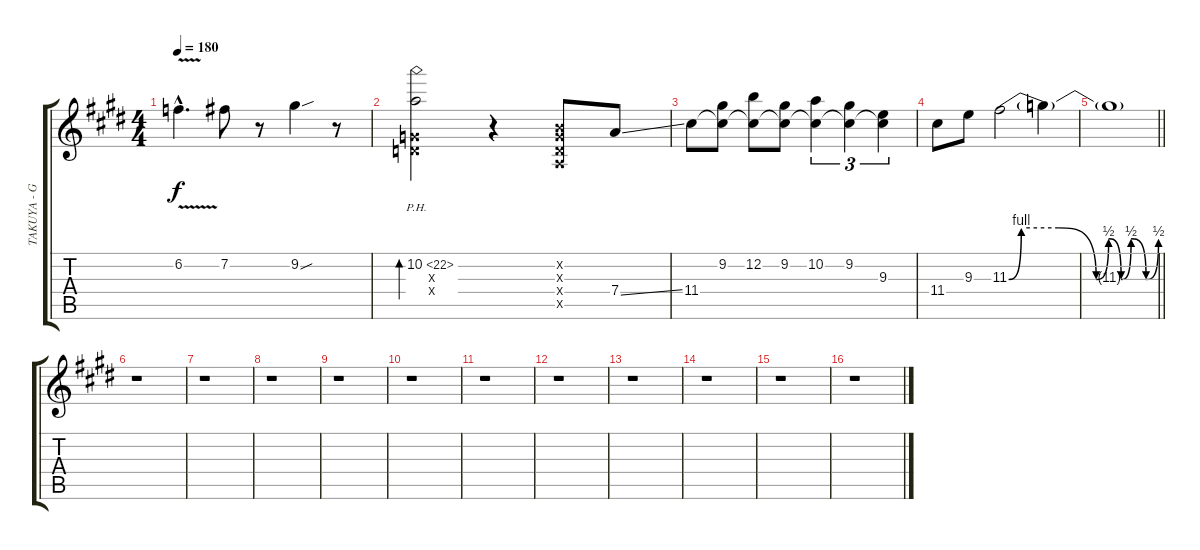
\track ("TAKUYA - Guitar 2" "TAKUYA - G") {instrument overdrivenguitar}
\staff {score tabs}
\tuning (E4 B3 G3 D3 A2 E2) {hide}
\ts (4 4)
\tempo 180
\clef g2
\ks e
6.2{v hac}.4{d dy f} 7.2.8 r.8 9.2{sou}.4 r.8 |
(10.2{ph 12} 0.3{x} 0.4{x}).2{bd 480} r.4 (0.2{x} 0.3{x} 0.4{x} 0.5{x}).8 7.4{ss}.8 |
11.4.8 (9.2 11.4{t}).8 (12.2 11.4{t}).8 (9.2 11.4{t}).8 (10.2 11.4{t}).4{tu (3 2)} (9.2 11.4{t}).4{tu (3 2)} (9.3 11.4{t}).4{tu (3 2)} |
11.4.8 9.3.8 11.3{be (custom 0 0 5 4 20 4 35 0 40 2 45 0 49 2 55 0 60 2)}.2 11.3{t}.4 |
\barLineRight lightlight
11.3{t}.1 |
r.1 |
r.1 |
r.1 |
r.1 |
r.1 |
r.1 |
r.1 |
r.1 |
r.1 |
r.1 |
r.1
